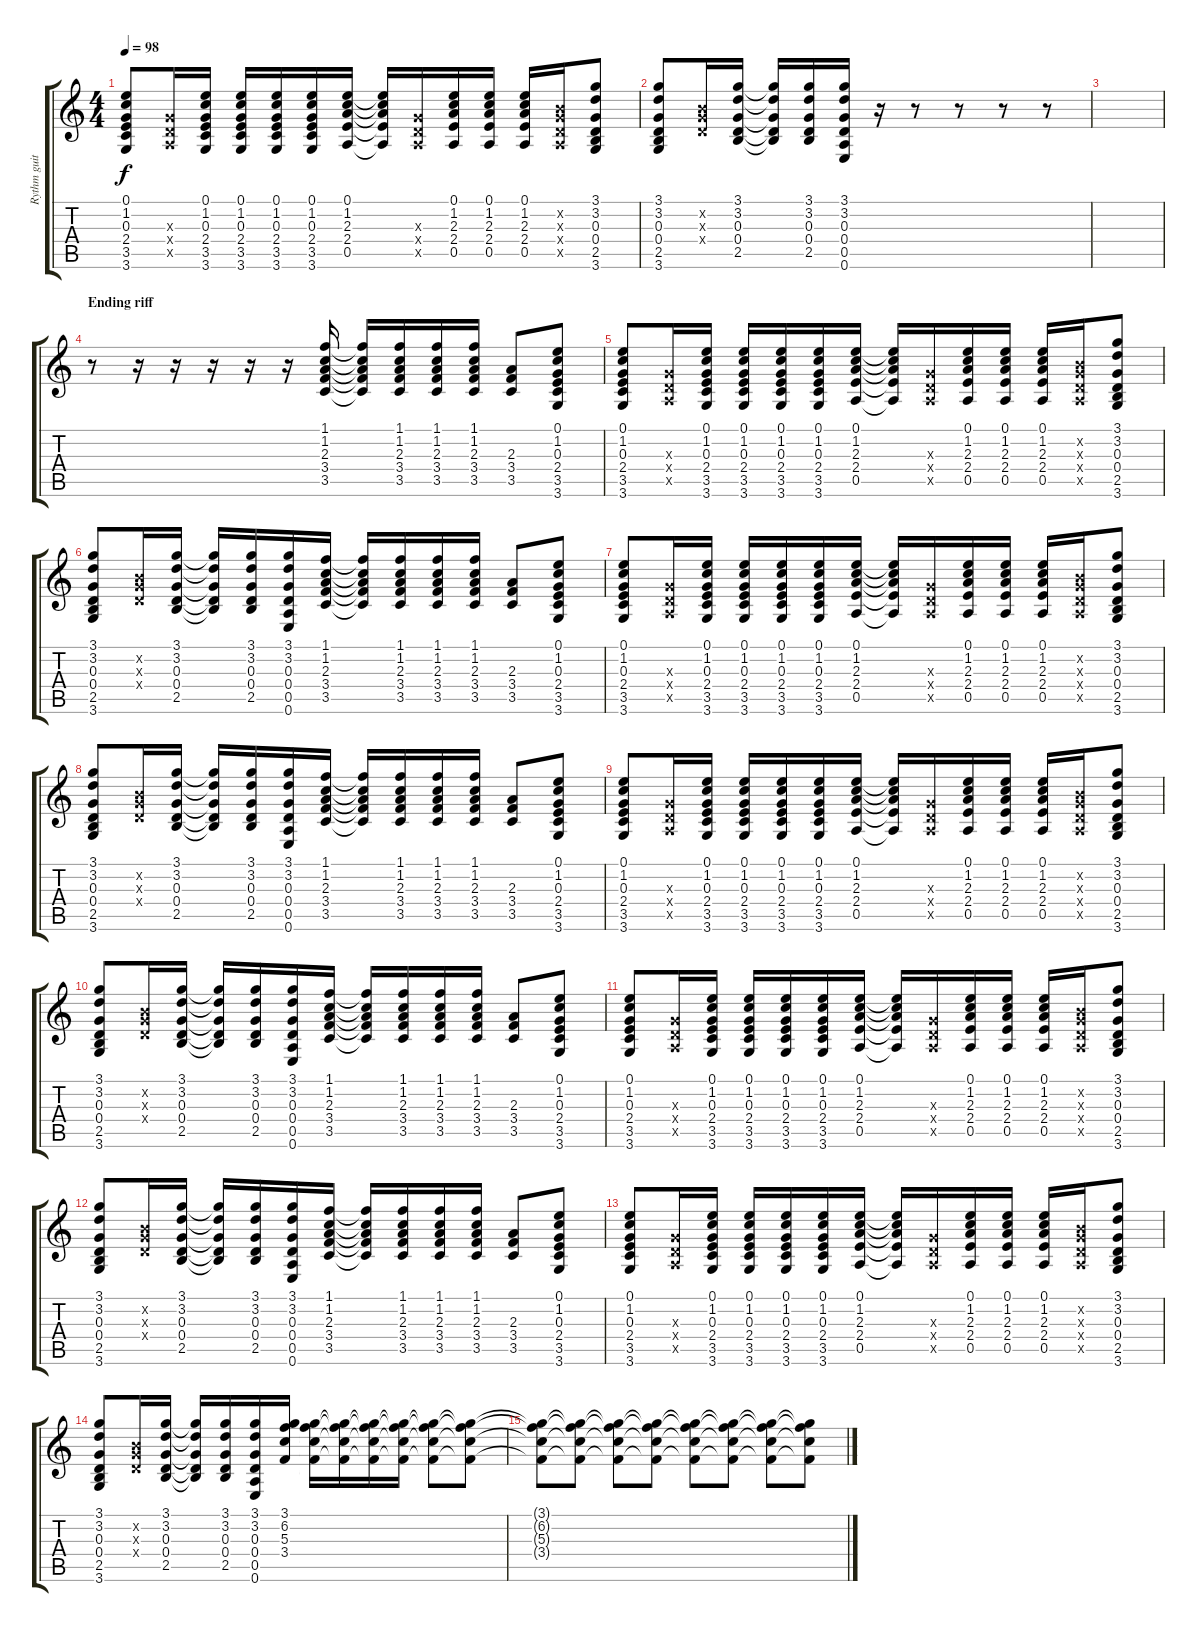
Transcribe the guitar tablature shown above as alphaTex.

\track ("Rythm guitar" "Rythm guit") {instrument acousticguitarsteel}
\staff {score tabs}
\tuning (E4 B3 G3 D3 A2 E2) {hide}
\ts (4 4)
\tempo 98
\clef g2
\ks c
(0.1 1.2 0.3 2.4 3.5 3.6).8{dy f} (0.3{x} 0.4{x} 0.5{x}).16 (0.1 1.2 0.3 2.4 3.5 3.6).16 (0.1 1.2 0.3 2.4 3.5 3.6).16 (0.1 1.2 0.3 2.4 3.5 3.6).16 (0.1 1.2 0.3 2.4 3.5 3.6).16 (0.1 1.2 2.3 2.4 0.5).16 (0.1{t} 1.2{t} 2.3{t} 2.4{t} 0.5{t}).16 (0.3{x} 0.4{x} 0.5{x}).16 (0.1 1.2 2.3 2.4 0.5).16 (0.1 1.2 2.3 2.4 0.5).16 (0.1 1.2 2.3 2.4 0.5).16 (0.2{x} 0.3{x} 0.4{x} 0.5{x}).16 (3.1 3.2 0.3 0.4 2.5 3.6).8 |
(3.1 3.2 0.3 0.4 2.5 3.6).8 (0.2{x} 0.3{x} 0.4{x}).16 (3.1 3.2 0.3 0.4 2.5).16 (3.1{t} 3.2{t} 0.3{t} 0.4{t} 2.5{t}).16 (3.1 3.2 0.3 0.4 2.5).16 (3.1 3.2 0.3 0.4 0.5 0.6).16 r.16 r.8 r.8 r.8 r.8 |
|
\section ("" "Ending riff")
r.8 r.16 r.16 r.16 r.16 r.16 (1.1 1.2 2.3 3.4 3.5).16 (1.1{t} 1.2{t} 2.3{t} 3.4{t} 3.5{t}).16 (1.1 1.2 2.3 3.4 3.5).16 (1.1 1.2 2.3 3.4 3.5).16 (1.1 1.2 2.3 3.4 3.5).16 (2.3 3.4 3.5).8 (0.1 1.2 0.3 2.4 3.5 3.6).8 |
(0.1 1.2 0.3 2.4 3.5 3.6).8 (0.3{x} 0.4{x} 0.5{x}).16 (0.1 1.2 0.3 2.4 3.5 3.6).16 (0.1 1.2 0.3 2.4 3.5 3.6).16 (0.1 1.2 0.3 2.4 3.5 3.6).16 (0.1 1.2 0.3 2.4 3.5 3.6).16 (0.1 1.2 2.3 2.4 0.5).16 (0.1{t} 1.2{t} 2.3{t} 2.4{t} 0.5{t}).16 (0.3{x} 0.4{x} 0.5{x}).16 (0.1 1.2 2.3 2.4 0.5).16 (0.1 1.2 2.3 2.4 0.5).16 (0.1 1.2 2.3 2.4 0.5).16 (0.2{x} 0.3{x} 0.4{x} 0.5{x}).16 (3.1 3.2 0.3 0.4 2.5 3.6).8 |
(3.1 3.2 0.3 0.4 2.5 3.6).8 (0.2{x} 0.3{x} 0.4{x}).16 (3.1 3.2 0.3 0.4 2.5).16 (3.1{t} 3.2{t} 0.3{t} 0.4{t} 2.5{t}).16 (3.1 3.2 0.3 0.4 2.5).16 (3.1 3.2 0.3 0.4 0.5 0.6).16 (1.1 1.2 2.3 3.4 3.5).16 (1.1{t} 1.2{t} 2.3{t} 3.4{t} 3.5{t}).16 (1.1 1.2 2.3 3.4 3.5).16 (1.1 1.2 2.3 3.4 3.5).16 (1.1 1.2 2.3 3.4 3.5).16 (2.3 3.4 3.5).8 (0.1 1.2 0.3 2.4 3.5 3.6).8 |
(0.1 1.2 0.3 2.4 3.5 3.6).8 (0.3{x} 0.4{x} 0.5{x}).16 (0.1 1.2 0.3 2.4 3.5 3.6).16 (0.1 1.2 0.3 2.4 3.5 3.6).16 (0.1 1.2 0.3 2.4 3.5 3.6).16 (0.1 1.2 0.3 2.4 3.5 3.6).16 (0.1 1.2 2.3 2.4 0.5).16 (0.1{t} 1.2{t} 2.3{t} 2.4{t} 0.5{t}).16 (0.3{x} 0.4{x} 0.5{x}).16 (0.1 1.2 2.3 2.4 0.5).16 (0.1 1.2 2.3 2.4 0.5).16 (0.1 1.2 2.3 2.4 0.5).16 (0.2{x} 0.3{x} 0.4{x} 0.5{x}).16 (3.1 3.2 0.3 0.4 2.5 3.6).8 |
(3.1 3.2 0.3 0.4 2.5 3.6).8 (0.2{x} 0.3{x} 0.4{x}).16 (3.1 3.2 0.3 0.4 2.5).16 (3.1{t} 3.2{t} 0.3{t} 0.4{t} 2.5{t}).16 (3.1 3.2 0.3 0.4 2.5).16 (3.1 3.2 0.3 0.4 0.5 0.6).16 (1.1 1.2 2.3 3.4 3.5).16 (1.1{t} 1.2{t} 2.3{t} 3.4{t} 3.5{t}).16 (1.1 1.2 2.3 3.4 3.5).16 (1.1 1.2 2.3 3.4 3.5).16 (1.1 1.2 2.3 3.4 3.5).16 (2.3 3.4 3.5).8 (0.1 1.2 0.3 2.4 3.5 3.6).8 |
(0.1 1.2 0.3 2.4 3.5 3.6).8 (0.3{x} 0.4{x} 0.5{x}).16 (0.1 1.2 0.3 2.4 3.5 3.6).16 (0.1 1.2 0.3 2.4 3.5 3.6).16 (0.1 1.2 0.3 2.4 3.5 3.6).16 (0.1 1.2 0.3 2.4 3.5 3.6).16 (0.1 1.2 2.3 2.4 0.5).16 (0.1{t} 1.2{t} 2.3{t} 2.4{t} 0.5{t}).16 (0.3{x} 0.4{x} 0.5{x}).16 (0.1 1.2 2.3 2.4 0.5).16 (0.1 1.2 2.3 2.4 0.5).16 (0.1 1.2 2.3 2.4 0.5).16 (0.2{x} 0.3{x} 0.4{x} 0.5{x}).16 (3.1 3.2 0.3 0.4 2.5 3.6).8 |
(3.1 3.2 0.3 0.4 2.5 3.6).8 (0.2{x} 0.3{x} 0.4{x}).16 (3.1 3.2 0.3 0.4 2.5).16 (3.1{t} 3.2{t} 0.3{t} 0.4{t} 2.5{t}).16 (3.1 3.2 0.3 0.4 2.5).16 (3.1 3.2 0.3 0.4 0.5 0.6).16 (1.1 1.2 2.3 3.4 3.5).16 (1.1{t} 1.2{t} 2.3{t} 3.4{t} 3.5{t}).16 (1.1 1.2 2.3 3.4 3.5).16 (1.1 1.2 2.3 3.4 3.5).16 (1.1 1.2 2.3 3.4 3.5).16 (2.3 3.4 3.5).8 (0.1 1.2 0.3 2.4 3.5 3.6).8 |
(0.1 1.2 0.3 2.4 3.5 3.6).8 (0.3{x} 0.4{x} 0.5{x}).16 (0.1 1.2 0.3 2.4 3.5 3.6).16 (0.1 1.2 0.3 2.4 3.5 3.6).16 (0.1 1.2 0.3 2.4 3.5 3.6).16 (0.1 1.2 0.3 2.4 3.5 3.6).16 (0.1 1.2 2.3 2.4 0.5).16 (0.1{t} 1.2{t} 2.3{t} 2.4{t} 0.5{t}).16 (0.3{x} 0.4{x} 0.5{x}).16 (0.1 1.2 2.3 2.4 0.5).16 (0.1 1.2 2.3 2.4 0.5).16 (0.1 1.2 2.3 2.4 0.5).16 (0.2{x} 0.3{x} 0.4{x} 0.5{x}).16 (3.1 3.2 0.3 0.4 2.5 3.6).8 |
(3.1 3.2 0.3 0.4 2.5 3.6).8 (0.2{x} 0.3{x} 0.4{x}).16 (3.1 3.2 0.3 0.4 2.5).16 (3.1{t} 3.2{t} 0.3{t} 0.4{t} 2.5{t}).16 (3.1 3.2 0.3 0.4 2.5).16 (3.1 3.2 0.3 0.4 0.5 0.6).16 (1.1 1.2 2.3 3.4 3.5).16 (1.1{t} 1.2{t} 2.3{t} 3.4{t} 3.5{t}).16 (1.1 1.2 2.3 3.4 3.5).16 (1.1 1.2 2.3 3.4 3.5).16 (1.1 1.2 2.3 3.4 3.5).16 (2.3 3.4 3.5).8 (0.1 1.2 0.3 2.4 3.5 3.6).8 |
(0.1 1.2 0.3 2.4 3.5 3.6).8 (0.3{x} 0.4{x} 0.5{x}).16 (0.1 1.2 0.3 2.4 3.5 3.6).16 (0.1 1.2 0.3 2.4 3.5 3.6).16 (0.1 1.2 0.3 2.4 3.5 3.6).16 (0.1 1.2 0.3 2.4 3.5 3.6).16 (0.1 1.2 2.3 2.4 0.5).16 (0.1{t} 1.2{t} 2.3{t} 2.4{t} 0.5{t}).16 (0.3{x} 0.4{x} 0.5{x}).16 (0.1 1.2 2.3 2.4 0.5).16 (0.1 1.2 2.3 2.4 0.5).16 (0.1 1.2 2.3 2.4 0.5).16 (0.2{x} 0.3{x} 0.4{x} 0.5{x}).16 (3.1 3.2 0.3 0.4 2.5 3.6).8 |
(3.1 3.2 0.3 0.4 2.5 3.6).8 (0.2{x} 0.3{x} 0.4{x}).16 (3.1 3.2 0.3 0.4 2.5).16 (3.1{t} 3.2{t} 0.3{t} 0.4{t} 2.5{t}).16 (3.1 3.2 0.3 0.4 2.5).16 (3.1 3.2 0.3 0.4 0.5 0.6).16 (3.1 6.2 5.3 3.4).16 (3.1{t} 6.2{t} 5.3{t} 3.4{t}).16 (3.1{t} 6.2{t} 5.3{t} 3.4{t}).16 (3.1{t} 6.2{t} 5.3{t} 3.4{t}).16 (3.1{t} 6.2{t} 5.3{t} 3.4{t}).16 (3.1{t} 6.2{t} 5.3{t} 3.4{t}).8 (3.1{t} 6.2{t} 5.3{t} 3.4{t}).8 |
(3.1{t} 6.2{t} 5.3{t} 3.4{t}).8 (3.1{t} 6.2{t} 5.3{t} 3.4{t}).8 (3.1{t} 6.2{t} 5.3{t} 3.4{t}).8 (3.1{t} 6.2{t} 5.3{t} 3.4{t}).8 (3.1{t} 6.2{t} 5.3{t} 3.4{t}).8 (3.1{t} 6.2{t} 5.3{t} 3.4{t}).8 (3.1{t} 6.2{t} 5.3{t} 3.4{t}).8 (3.1{t} 6.2{t} 5.3{t} 3.4{t}).8
